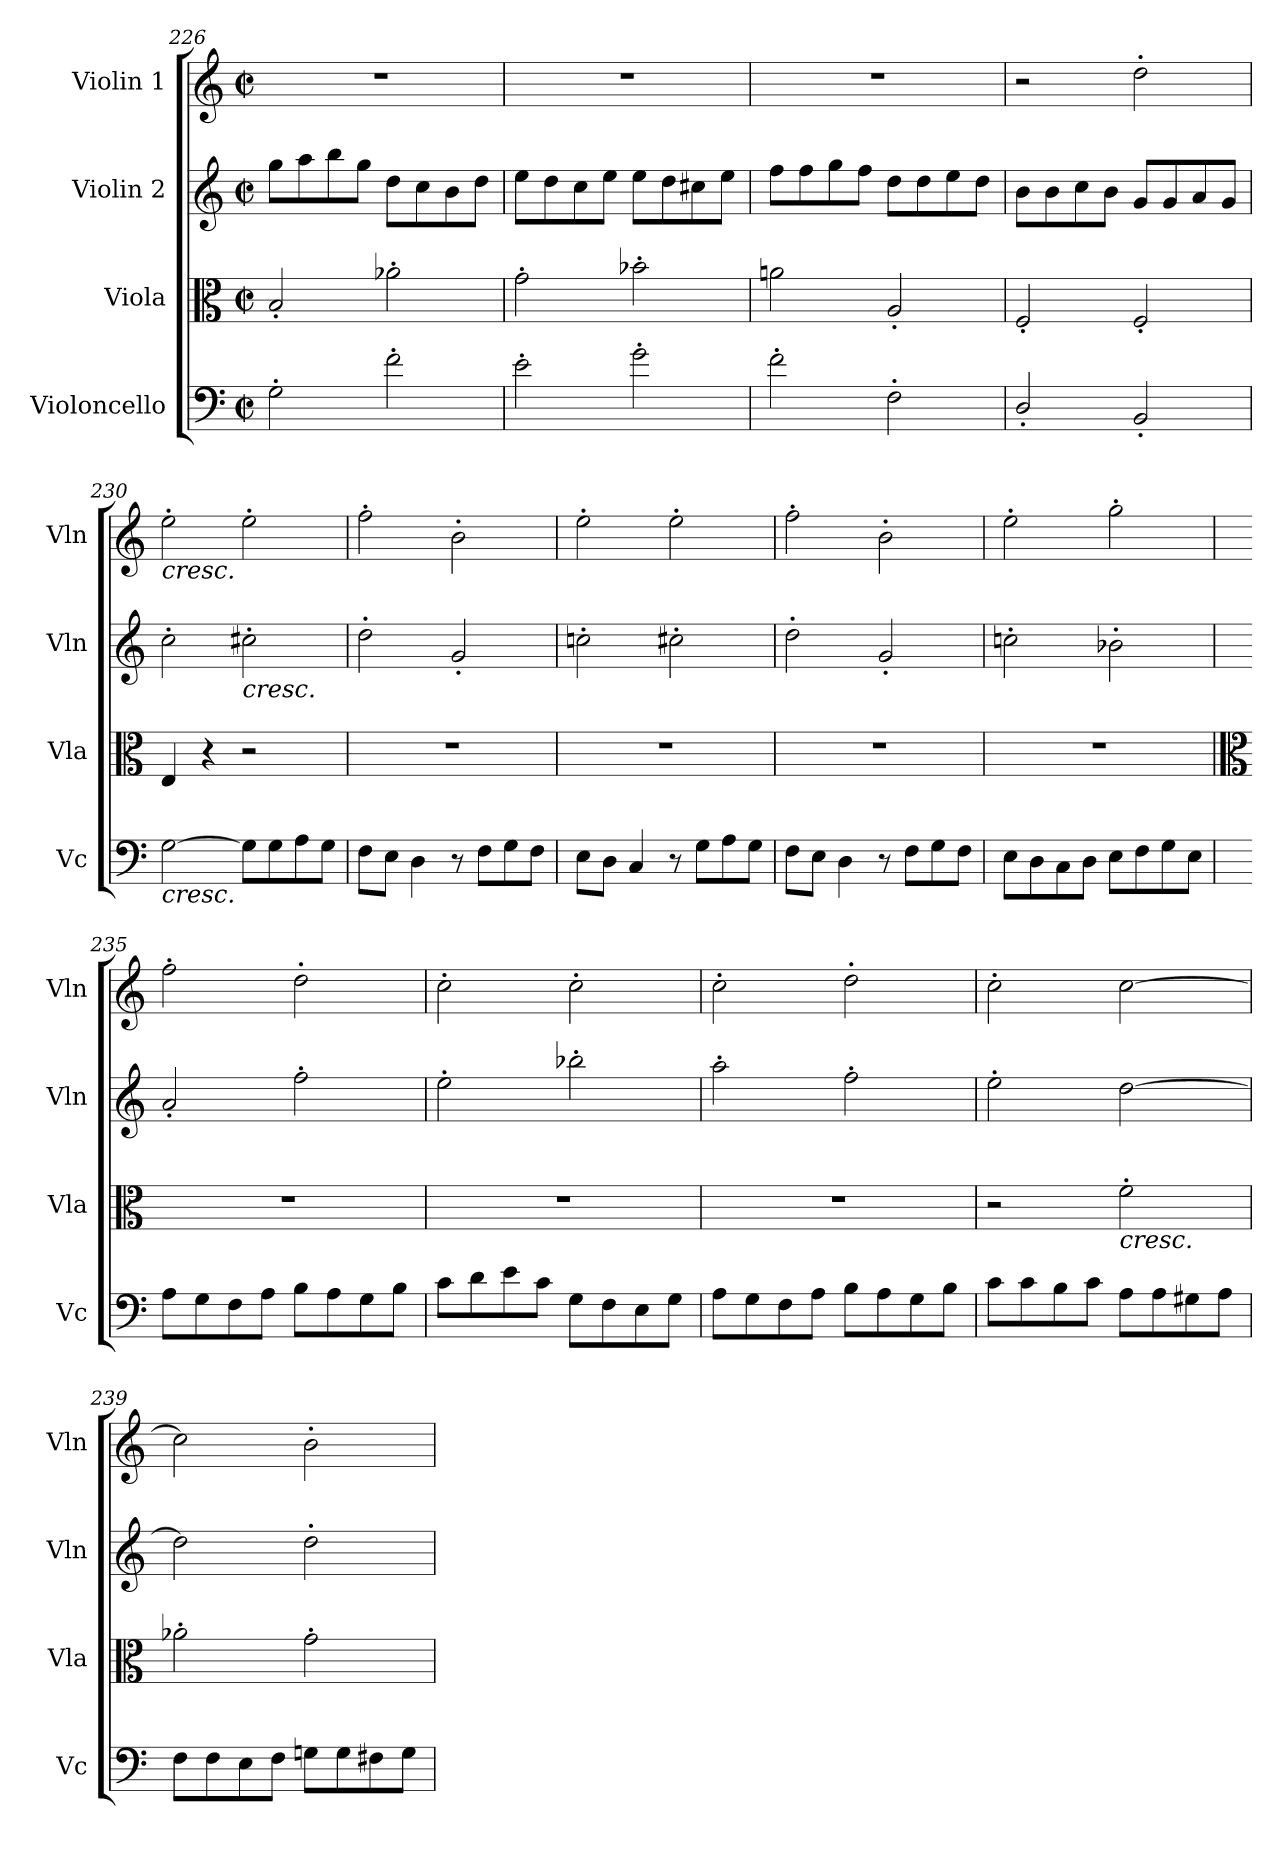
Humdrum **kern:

**kern	**kern	**kern	**kern
*part4	*part3	*part2	*part1
*staff4	*staff3	*staff2	*staff1
*I"Violoncello	*I"Viola	*I"Violin 2	*I"Violin 1
*I'Vc	*I'Vla	*I'Vln	*I'Vln
*clefF4	*clefC3	*clefG2	*clefG2
*k[]	*k[]	*k[]	*k[]
*M2/2	*M2/2	*M2/2	*M2/2
*met(c|)	*met(c|)	*met(c|)	*met(c|)
=226	=226	=226	=226
2G'\	2B'/	8gg\L	1r
.	.	8aa\	.
.	.	8bb\	.
.	.	8gg\J	.
2f'\	2a-X'\	8dd\L	.
.	.	8cc\	.
.	.	8b\	.
.	.	8dd\J	.
!!LO:LB:g=z
=227	=227	=227	=227
2e'\	2g'\	8ee\L	1r
.	.	8dd\	.
.	.	8cc\	.
.	.	8ee\J	.
2g'\	2b-X'\	8ee\L	.
.	.	8dd\	.
.	.	8cc#X\	.
.	.	8ee\J	.
=228	=228	=228	=228
2f'\	2an\	8ff\L	1r
.	.	8ff\	.
.	.	8gg\	.
.	.	8ff\J	.
2F'\	2A'/	8dd\L	.
.	.	8dd\	.
.	.	8ee\	.
.	.	8dd\J	.
=229	=229	=229	=229
2D'/	2F'/	8b\L	2r
.	.	8b\	.
.	.	8cc\	.
.	.	8b\J	.
2BB'/	2F'/	8g/L	2dd'\
.	.	8g/	.
.	.	8a/	.
.	.	8g/J	.
=230	=230	=230	=230
!	!	!	!LO:TX:b:i:t=cresc.
!LO:TX:b:i:t=cresc.	!	!	!
[>2G\	4E/	2cc'\	2ee'\
.	4r	.	.
!	!	!LO:TX:b:i:t=cresc.	!
8G\L]	2r	2cc#X'\	2ee'\
8G\	.	.	.
8A\	.	.	.
8G\J	.	.	.
=231	=231	=231	=231
8F\L	1r	2dd'\	2ff'\
8E\J	.	.	.
4D\	.	.	.
8r	.	2g'/	2b'\
8F\L	.	.	.
8G\	.	.	.
8F\J	.	.	.
=232	=232	=232	=232
8E\L	1r	2ccn'\	2ee'\
8D\J	.	.	.
4C/	.	.	.
8r	.	2cc#X'\	2ee'\
8G\L	.	.	.
8A\	.	.	.
8G\J	.	.	.
!!LO:LB:g=z
=233	=233	=233	=233
8F\L	1r	2dd'\	2ff'\
8E\J	.	.	.
4D\	.	.	.
8r	.	2g'/	2b'\
8F\L	.	.	.
8G\	.	.	.
8F\J	.	.	.
=234	=234	=234	=234
8E\L	1r	2ccn'\	2ee'\
8D\	.	.	.
8C\	.	.	.
8D\J	.	.	.
8E\L	.	2b-X'\	2gg'\
8F\	.	.	.
8G\	.	.	.
8E\J	.	.	.
!!LO:PB:g=z
=235	=235	=235	=235
*	*clefC3	*	*
8A\L	1r	2a'/	2ff'\
8G\	.	.	.
8F\	.	.	.
8A\J	.	.	.
8B\L	.	2ff'\	2dd'\
8A\	.	.	.
8G\	.	.	.
8B\J	.	.	.
=236	=236	=236	=236
8c\L	1r	2ee'\	2cc'\
8d\	.	.	.
8e\	.	.	.
8c\J	.	.	.
8G\L	.	2bb-X'\	2cc'\
8F\	.	.	.
8E\	.	.	.
8G\J	.	.	.
=237	=237	=237	=237
8A\L	1r	2aa'\	2cc'\
8G\	.	.	.
8F\	.	.	.
8A\J	.	.	.
8B\L	.	2ff'\	2dd'\
8A\	.	.	.
8G\	.	.	.
8B\J	.	.	.
=238	=238	=238	=238
8c\L	2r	2ee'\	2cc'\
8c\	.	.	.
8B\	.	.	.
8c\J	.	.	.
!	!LO:TX:b:i:t=cresc.	!	!
8A\L	2f'\	[2dd\	[2cc\
8A\	.	.	.
8G#X\	.	.	.
8A\J	.	.	.
=239	=239	=239	=239
8F\L	2a-X'\	2dd\]	2cc\]
8F\	.	.	.
8E\	.	.	.
8F\J	.	.	.
8Gn\L	2g'\	2dd'\	2b'\
8G\	.	.	.
8F#X\	.	.	.
8G\J	.	.	.
=	=	=	=
*-	*-	*-	*-
